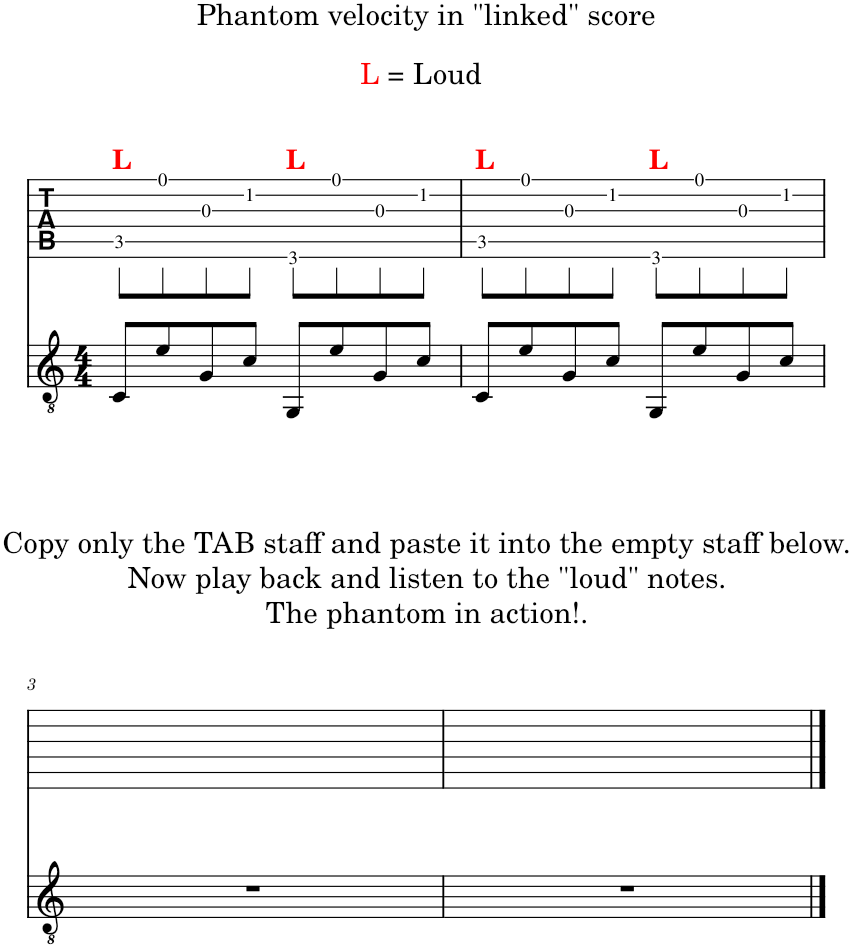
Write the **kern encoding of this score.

**kern	**kern
*part1	*part1
*staff2	*staff1
*I"Guitar	*
*I'Guit.	*
*	*stria6
*clefGv2	*
*k[]	*k[]
*M4/4	*M4/4
=1	=1
!	!LO:TX:a:B:color=#FF0000:t=L
8C/L	8C\L
8e/	8e\
8G/	8G\
8c/J	8c\J
!	!LO:TX:a:B:color=#FF0000:t=L
8GG/L	8GG\L
8e/	8e\
8G/	8G\
8c/J	8c\J
=2	=2
!	!LO:TX:a:B:color=#FF0000:t=L
8C/L	8C\L
8e/	8e\
8G/	8G\
8c/J	8c\J
!	!LO:TX:a:B:color=#FF0000:t=L
8GG/L	8GG\L
8e/	8e\
8G/	8G\
8c/J	8c\J
!!LO:LB:g=z
=3	=3
1r	1r
=4	=4
1r	1r
==	==
*-	*-
